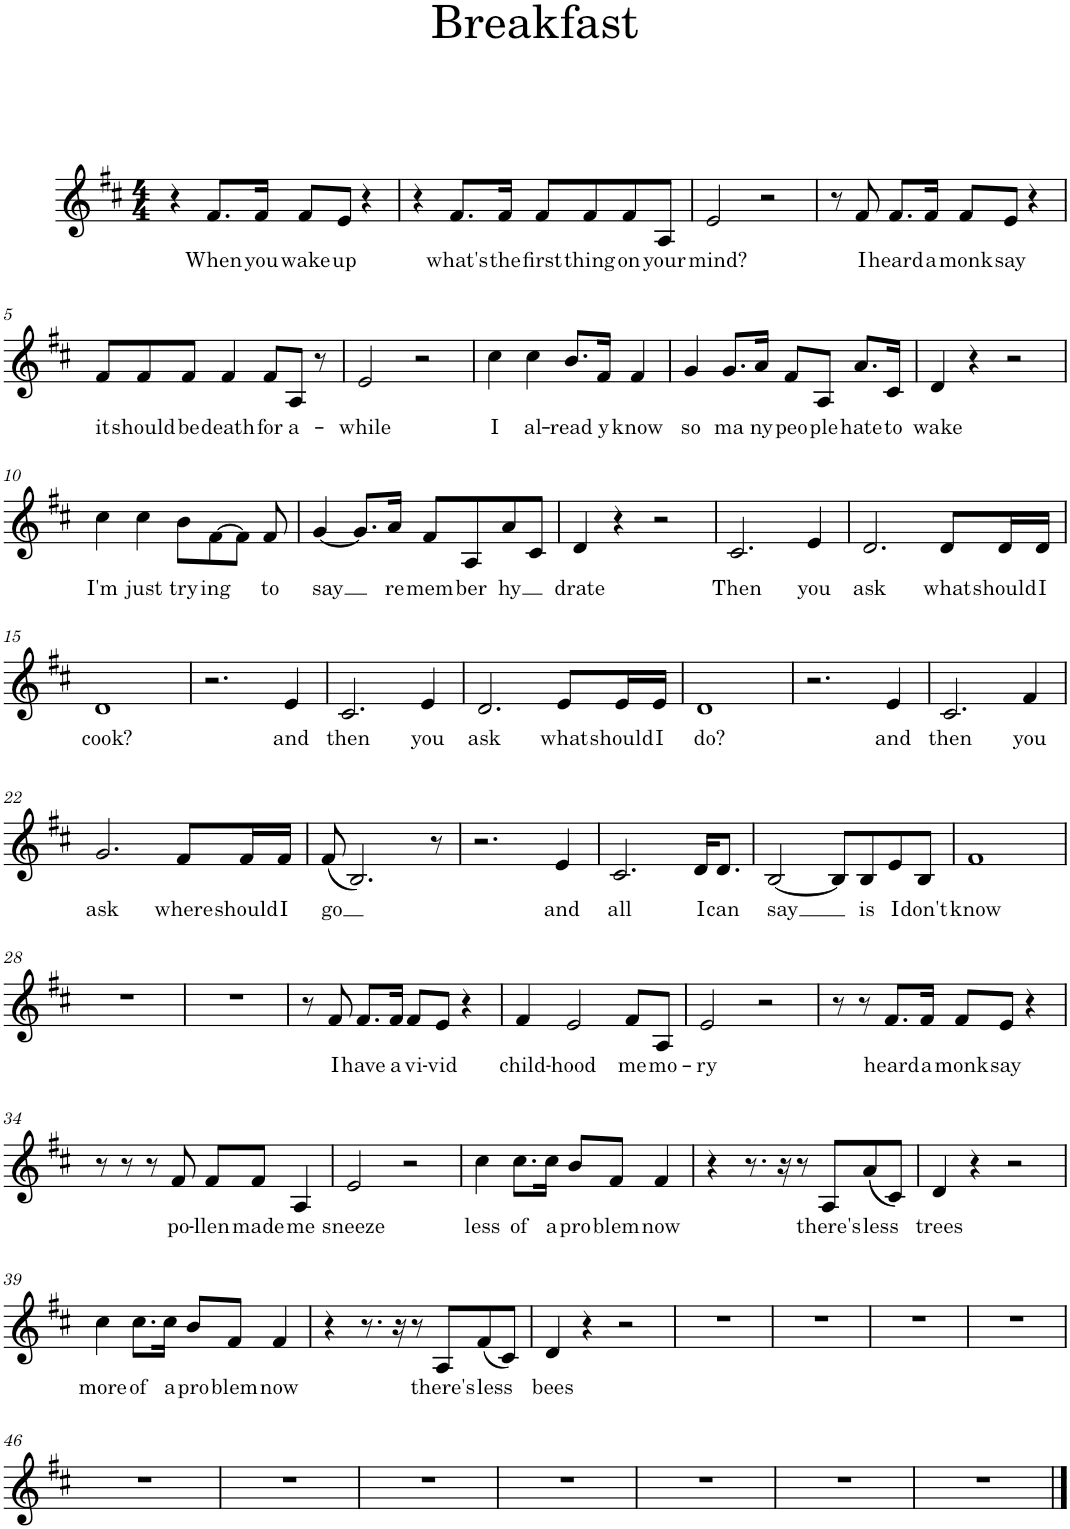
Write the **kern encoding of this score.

**kern	**text
*part1	*part1
*staff1	*staff1
*I"Piano	*
*I'Pno.	*
*clefG2	*
*k[f#c#]	*
*M4/4	*
=1	=1
4r	.
!	!LO:LY:b
8.f#/L	When
!	!LO:LY:b
16f#/Jk	you
!	!LO:LY:b
8f#/L	wake
!	!LO:LY:b
8e/J	up
4r	.
=2	=2
4r	.
!	!LO:LY:b
8.f#/L	what's
!	!LO:LY:b
16f#/Jk	the
!	!LO:LY:b
8f#/L	first
!	!LO:LY:b
8f#/	thing
!	!LO:LY:b
8f#/	on
!	!LO:LY:b
8A/J	your
=3	=3
!	!LO:LY:b
2e/	mind?
2r	.
=4	=4
8r	.
!	!LO:LY:b
8f#/	I
!	!LO:LY:b
8.f#/L	heard
!	!LO:LY:b
16f#/Jk	a
!	!LO:LY:b
8f#/L	monk
!	!LO:LY:b
8e/J	say
4r	.
!!LO:LB:g=z
=5	=5
!	!LO:LY:b
8f#/L	it
!	!LO:LY:b
8f#/	should
!	!LO:LY:b
8f#/J	be
!	!LO:LY:b
4f#/	death
!	!LO:LY:b
8f#/L	for
!	!LO:LY:b
8A/J	a-
8r	.
=6	=6
!	!LO:LY:b
2e/	-while
2r	.
=7	=7
!	!LO:LY:b
4cc#\	I
!	!LO:LY:b
4cc#\	al-
!	!LO:LY:b
8.b/L	-read
!	!LO:LY:b
16f#/Jk	y
!	!LO:LY:b
4f#/	know
=8	=8
!	!LO:LY:b
4g/	so
!	!LO:LY:b
8.g/L	ma
!	!LO:LY:b
16a/Jk	ny
!	!LO:LY:b
8f#/L	peo
!	!LO:LY:b
8A/J	ple
!	!LO:LY:b
8.a/L	hate
!	!LO:LY:b
16c#/Jk	to
=9	=9
!	!LO:LY:b
4d/	wake
4r	.
2r	.
!!LO:LB:g=z
=10	=10
!	!LO:LY:b
4cc#\	I'm
!	!LO:LY:b
4cc#\	just
!	!LO:LY:b
8b\L	try
!	!LO:LY:b
[8f#\	ing
8f#\J]	.
!	!LO:LY:b
8f#/	to
=11	=11
!	!LO:LY:b
[4g/	say
8.g/L]	.
!	!LO:LY:b
16a/Jk	re
!	!LO:LY:b
8f#/L	mem
!	!LO:LY:b
8A/	ber
!	!LO:LY:b
8a/	-hy
8c#/J	.
=12	=12
!	!LO:LY:b
4d/	drate
4r	.
2r	.
=13	=13
!	!LO:LY:b
2.c#/	Then
!	!LO:LY:b
4e/	you
=14	=14
!	!LO:LY:b
2.d/	ask
!	!LO:LY:b
8d/L	what
!	!LO:LY:b
16d/L	should
!	!LO:LY:b
16d/JJ	I
!!LO:LB:g=z
=15	=15
!	!LO:LY:b
1d	cook?
=16	=16
2.r	.
!	!LO:LY:b
4e/	and
=17	=17
!	!LO:LY:b
2.c#/	then
!	!LO:LY:b
4e/	you
=18	=18
!	!LO:LY:b
2.d/	ask
!	!LO:LY:b
8e/L	what
!	!LO:LY:b
16e/L	should
!	!LO:LY:b
16e/JJ	I
=19	=19
!	!LO:LY:b
1d	do?
=20	=20
2.r	.
!	!LO:LY:b
4e/	and
=21	=21
!	!LO:LY:b
2.c#/	then
!	!LO:LY:b
4f#/	you
!!LO:LB:g=z
=22	=22
!	!LO:LY:b
2.g/	ask
!	!LO:LY:b
8f#/L	where
!	!LO:LY:b
16f#/L	should
!	!LO:LY:b
16f#/JJ	I
=23	=23
!	!LO:LY:b
(8f#/	go
2.B/)	.
8r	.
=24	=24
2.r	.
!	!LO:LY:b
4e/	and
=25	=25
!	!LO:LY:b
2.c#/	all
!	!LO:LY:b
16d/KL	I
!	!LO:LY:b
8.d/J	can
=26	=26
!	!LO:LY:b
[2B/	say
8B/L]	.
!	!LO:LY:b
8B/	is
!	!LO:LY:b
8e/	I
!	!LO:LY:b
8B/J	don't
=27	=27
!	!LO:LY:b
1f#	know
!!LO:LB:g=z
=28	=28
1r	.
=29	=29
1r	.
=30	=30
8r	.
!	!LO:LY:b
8f#/	I
!	!LO:LY:b
8.f#/L	have
!	!LO:LY:b
16f#/Jk	a
!	!LO:LY:b
8f#/L	vi-
!	!LO:LY:b
8e/J	-vid
4r	.
=31	=31
!	!LO:LY:b
4f#/	child-
!	!LO:LY:b
2e/	-hood
!	!LO:LY:b
8f#/L	me
!	!LO:LY:b
8A/J	mo-
=32	=32
!	!LO:LY:b
2e/	-ry
2r	.
=33	=33
8r	.
8r	.
!	!LO:LY:b
8.f#/L	heard
!	!LO:LY:b
16f#/Jk	a
!	!LO:LY:b
8f#/L	monk
!	!LO:LY:b
8e/J	say
4r	.
!!LO:LB:g=z
=34	=34
8r	.
8r	.
8r	.
!	!LO:LY:b
8f#/	po-
!	!LO:LY:b
8f#/L	-llen
!	!LO:LY:b
8f#/J	made
!	!LO:LY:b
4A/	me
=35	=35
!	!LO:LY:b
2e/	sneeze
2r	.
=36	=36
!	!LO:LY:b
4cc#\	less
!	!LO:LY:b
8.cc#\L	of
!	!LO:LY:b
16cc#\Jk	a
!	!LO:LY:b
8b/L	pro
!	!LO:LY:b
8f#/J	blem
!	!LO:LY:b
4f#/	now
=37	=37
4r	.
8.r	.
16r	.
8r	.
!	!LO:LY:b
8A/L	there's
!	!LO:LY:b
(8a/	less
8c#/J)	.
=38	=38
!	!LO:LY:b
4d/	trees
4r	.
2r	.
!!LO:LB:g=z
=39	=39
!	!LO:LY:b
4cc#\	more
!	!LO:LY:b
8.cc#\L	of
!	!LO:LY:b
16cc#\Jk	a
!	!LO:LY:b
8b/L	pro
!	!LO:LY:b
8f#/J	blem
!	!LO:LY:b
4f#/	now
=40	=40
4r	.
8.r	.
16r	.
8r	.
!	!LO:LY:b
8A/L	there's
!	!LO:LY:b
(8f#/	less
8c#/J)	.
=41	=41
!	!LO:LY:b
4d/	bees
4r	.
2r	.
=42	=42
1r	.
=43	=43
1r	.
=44	=44
1r	.
=45	=45
1r	.
!!LO:LB:g=z
=46	=46
1r	.
=47	=47
1r	.
=48	=48
1r	.
=49	=49
1r	.
=50	=50
1r	.
=51	=51
1r	.
=52	=52
1r	.
==	==
*-	*-
